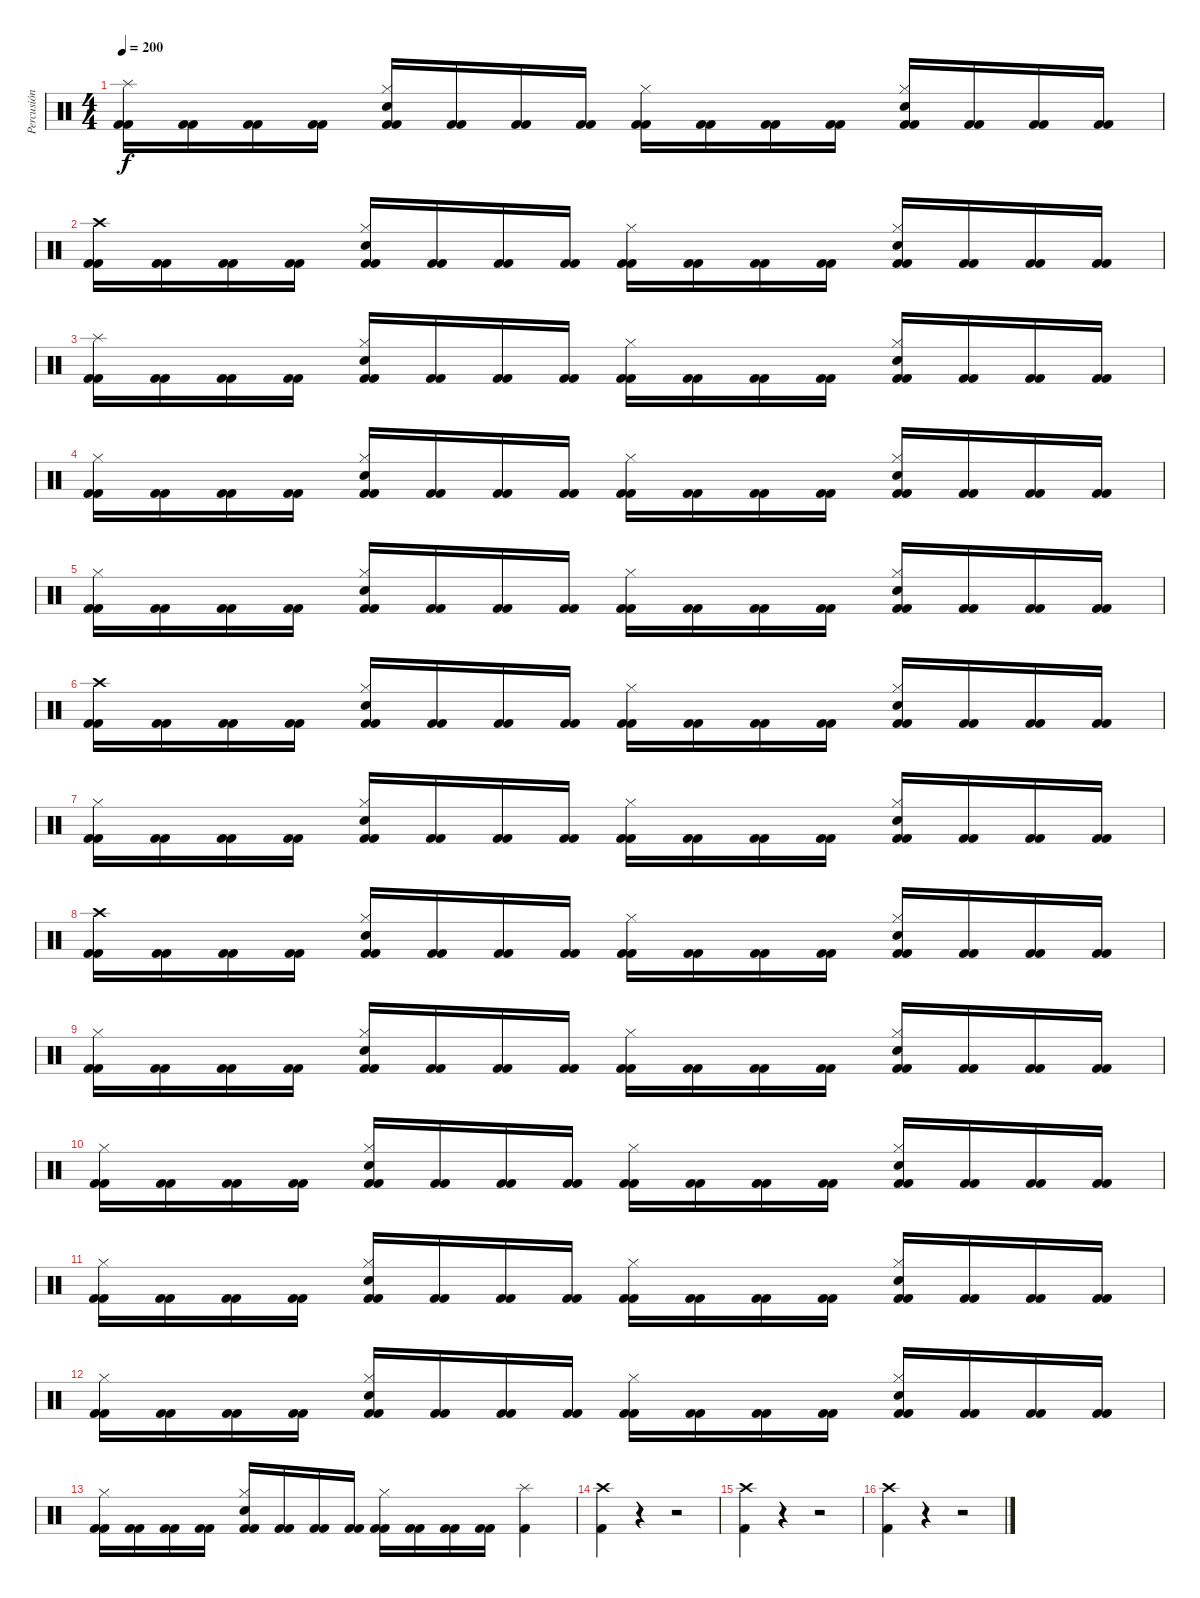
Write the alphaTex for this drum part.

\track ("Percusión" "Percusión") {instrument percussion}
\staff {score}
\articulation defaults
\ts (4 4)
\tempo 200
\clef neutral
\ks c
("Splash (hit)" "Kick (hit) 2" "Kick (hit) 2").16{dy f} ("Kick (hit) 2" "Kick (hit) 2").16 ("Kick (hit) 2" "Kick (hit) 2").16 ("Kick (hit) 2" "Kick (hit) 2").16 ("Hi-Hat (closed)" "Snare (hit) 2" "Kick (hit) 2" "Kick (hit) 2").16 ("Kick (hit) 2" "Kick (hit) 2").16 ("Kick (hit) 2" "Kick (hit) 2").16 ("Kick (hit) 2" "Kick (hit) 2").16 ("Hi-Hat (closed)" "Kick (hit) 2" "Kick (hit) 2").16 ("Kick (hit) 2" "Kick (hit) 2").16 ("Kick (hit) 2" "Kick (hit) 2").16 ("Kick (hit) 2" "Kick (hit) 2").16 ("Hi-Hat (closed)" "Snare (hit) 2" "Kick (hit) 2" "Kick (hit) 2").16 ("Kick (hit) 2" "Kick (hit) 2").16 ("Kick (hit) 2" "Kick (hit) 2").16 ("Kick (hit) 2" "Kick (hit) 2").16 |
("Crash high (hit)" "Kick (hit) 2" "Kick (hit) 2").16 ("Kick (hit) 2" "Kick (hit) 2").16 ("Kick (hit) 2" "Kick (hit) 2").16 ("Kick (hit) 2" "Kick (hit) 2").16 ("Hi-Hat (closed)" "Snare (hit) 2" "Kick (hit) 2" "Kick (hit) 2").16 ("Kick (hit) 2" "Kick (hit) 2").16 ("Kick (hit) 2" "Kick (hit) 2").16 ("Kick (hit) 2" "Kick (hit) 2").16 ("Hi-Hat (closed)" "Kick (hit) 2" "Kick (hit) 2").16 ("Kick (hit) 2" "Kick (hit) 2").16 ("Kick (hit) 2" "Kick (hit) 2").16 ("Kick (hit) 2" "Kick (hit) 2").16 ("Hi-Hat (closed)" "Snare (hit) 2" "Kick (hit) 2" "Kick (hit) 2").16 ("Kick (hit) 2" "Kick (hit) 2").16 ("Kick (hit) 2" "Kick (hit) 2").16 ("Kick (hit) 2" "Kick (hit) 2").16 |
("Splash (hit)" "Kick (hit) 2" "Kick (hit) 2").16 ("Kick (hit) 2" "Kick (hit) 2").16 ("Kick (hit) 2" "Kick (hit) 2").16 ("Kick (hit) 2" "Kick (hit) 2").16 ("Hi-Hat (closed)" "Snare (hit) 2" "Kick (hit) 2" "Kick (hit) 2").16 ("Kick (hit) 2" "Kick (hit) 2").16 ("Kick (hit) 2" "Kick (hit) 2").16 ("Kick (hit) 2" "Kick (hit) 2").16 ("Hi-Hat (closed)" "Kick (hit) 2" "Kick (hit) 2").16 ("Kick (hit) 2" "Kick (hit) 2").16 ("Kick (hit) 2" "Kick (hit) 2").16 ("Kick (hit) 2" "Kick (hit) 2").16 ("Hi-Hat (closed)" "Snare (hit) 2" "Kick (hit) 2" "Kick (hit) 2").16 ("Kick (hit) 2" "Kick (hit) 2").16 ("Kick (hit) 2" "Kick (hit) 2").16 ("Kick (hit) 2" "Kick (hit) 2").16 |
("Hi-Hat (closed)" "Kick (hit) 2" "Kick (hit) 2").16 ("Kick (hit) 2" "Kick (hit) 2").16 ("Kick (hit) 2" "Kick (hit) 2").16 ("Kick (hit) 2" "Kick (hit) 2").16 ("Hi-Hat (closed)" "Snare (hit) 2" "Kick (hit) 2" "Kick (hit) 2").16 ("Kick (hit) 2" "Kick (hit) 2").16 ("Kick (hit) 2" "Kick (hit) 2").16 ("Kick (hit) 2" "Kick (hit) 2").16 ("Hi-Hat (closed)" "Kick (hit) 2" "Kick (hit) 2").16 ("Kick (hit) 2" "Kick (hit) 2").16 ("Kick (hit) 2" "Kick (hit) 2").16 ("Kick (hit) 2" "Kick (hit) 2").16 ("Hi-Hat (closed)" "Snare (hit) 2" "Kick (hit) 2" "Kick (hit) 2").16 ("Kick (hit) 2" "Kick (hit) 2").16 ("Kick (hit) 2" "Kick (hit) 2").16 ("Kick (hit) 2" "Kick (hit) 2").16 |
("Hi-Hat (closed)" "Kick (hit) 2" "Kick (hit) 2").16 ("Kick (hit) 2" "Kick (hit) 2").16 ("Kick (hit) 2" "Kick (hit) 2").16 ("Kick (hit) 2" "Kick (hit) 2").16 ("Hi-Hat (closed)" "Snare (hit) 2" "Kick (hit) 2" "Kick (hit) 2").16 ("Kick (hit) 2" "Kick (hit) 2").16 ("Kick (hit) 2" "Kick (hit) 2").16 ("Kick (hit) 2" "Kick (hit) 2").16 ("Hi-Hat (closed)" "Kick (hit) 2" "Kick (hit) 2").16 ("Kick (hit) 2" "Kick (hit) 2").16 ("Kick (hit) 2" "Kick (hit) 2").16 ("Kick (hit) 2" "Kick (hit) 2").16 ("Hi-Hat (closed)" "Snare (hit) 2" "Kick (hit) 2" "Kick (hit) 2").16 ("Kick (hit) 2" "Kick (hit) 2").16 ("Kick (hit) 2" "Kick (hit) 2").16 ("Kick (hit) 2" "Kick (hit) 2").16 |
("Crash high (hit)" "Kick (hit) 2" "Kick (hit) 2").16 ("Kick (hit) 2" "Kick (hit) 2").16 ("Kick (hit) 2" "Kick (hit) 2").16 ("Kick (hit) 2" "Kick (hit) 2").16 ("Hi-Hat (closed)" "Snare (hit) 2" "Kick (hit) 2" "Kick (hit) 2").16 ("Kick (hit) 2" "Kick (hit) 2").16 ("Kick (hit) 2" "Kick (hit) 2").16 ("Kick (hit) 2" "Kick (hit) 2").16 ("Hi-Hat (closed)" "Kick (hit) 2" "Kick (hit) 2").16 ("Kick (hit) 2" "Kick (hit) 2").16 ("Kick (hit) 2" "Kick (hit) 2").16 ("Kick (hit) 2" "Kick (hit) 2").16 ("Hi-Hat (closed)" "Snare (hit) 2" "Kick (hit) 2" "Kick (hit) 2").16 ("Kick (hit) 2" "Kick (hit) 2").16 ("Kick (hit) 2" "Kick (hit) 2").16 ("Kick (hit) 2" "Kick (hit) 2").16 |
("Hi-Hat (closed)" "Kick (hit) 2" "Kick (hit) 2").16 ("Kick (hit) 2" "Kick (hit) 2").16 ("Kick (hit) 2" "Kick (hit) 2").16 ("Kick (hit) 2" "Kick (hit) 2").16 ("Hi-Hat (closed)" "Snare (hit) 2" "Kick (hit) 2" "Kick (hit) 2").16 ("Kick (hit) 2" "Kick (hit) 2").16 ("Kick (hit) 2" "Kick (hit) 2").16 ("Kick (hit) 2" "Kick (hit) 2").16 ("Hi-Hat (closed)" "Kick (hit) 2" "Kick (hit) 2").16 ("Kick (hit) 2" "Kick (hit) 2").16 ("Kick (hit) 2" "Kick (hit) 2").16 ("Kick (hit) 2" "Kick (hit) 2").16 ("Hi-Hat (closed)" "Snare (hit) 2" "Kick (hit) 2" "Kick (hit) 2").16 ("Kick (hit) 2" "Kick (hit) 2").16 ("Kick (hit) 2" "Kick (hit) 2").16 ("Kick (hit) 2" "Kick (hit) 2").16 |
("Crash high (hit)" "Kick (hit) 2" "Kick (hit) 2").16 ("Kick (hit) 2" "Kick (hit) 2").16 ("Kick (hit) 2" "Kick (hit) 2").16 ("Kick (hit) 2" "Kick (hit) 2").16 ("Hi-Hat (closed)" "Snare (hit) 2" "Kick (hit) 2" "Kick (hit) 2").16 ("Kick (hit) 2" "Kick (hit) 2").16 ("Kick (hit) 2" "Kick (hit) 2").16 ("Kick (hit) 2" "Kick (hit) 2").16 ("Hi-Hat (closed)" "Kick (hit) 2" "Kick (hit) 2").16 ("Kick (hit) 2" "Kick (hit) 2").16 ("Kick (hit) 2" "Kick (hit) 2").16 ("Kick (hit) 2" "Kick (hit) 2").16 ("Hi-Hat (closed)" "Snare (hit) 2" "Kick (hit) 2" "Kick (hit) 2").16 ("Kick (hit) 2" "Kick (hit) 2").16 ("Kick (hit) 2" "Kick (hit) 2").16 ("Kick (hit) 2" "Kick (hit) 2").16 |
("Hi-Hat (closed)" "Kick (hit) 2" "Kick (hit) 2").16 ("Kick (hit) 2" "Kick (hit) 2").16 ("Kick (hit) 2" "Kick (hit) 2").16 ("Kick (hit) 2" "Kick (hit) 2").16 ("Hi-Hat (closed)" "Snare (hit) 2" "Kick (hit) 2" "Kick (hit) 2").16 ("Kick (hit) 2" "Kick (hit) 2").16 ("Kick (hit) 2" "Kick (hit) 2").16 ("Kick (hit) 2" "Kick (hit) 2").16 ("Hi-Hat (closed)" "Kick (hit) 2" "Kick (hit) 2").16 ("Kick (hit) 2" "Kick (hit) 2").16 ("Kick (hit) 2" "Kick (hit) 2").16 ("Kick (hit) 2" "Kick (hit) 2").16 ("Hi-Hat (closed)" "Snare (hit) 2" "Kick (hit) 2" "Kick (hit) 2").16 ("Kick (hit) 2" "Kick (hit) 2").16 ("Kick (hit) 2" "Kick (hit) 2").16 ("Kick (hit) 2" "Kick (hit) 2").16 |
("Hi-Hat (closed)" "Kick (hit) 2" "Kick (hit) 2").16 ("Kick (hit) 2" "Kick (hit) 2").16 ("Kick (hit) 2" "Kick (hit) 2").16 ("Kick (hit) 2" "Kick (hit) 2").16 ("Hi-Hat (closed)" "Snare (hit) 2" "Kick (hit) 2" "Kick (hit) 2").16 ("Kick (hit) 2" "Kick (hit) 2").16 ("Kick (hit) 2" "Kick (hit) 2").16 ("Kick (hit) 2" "Kick (hit) 2").16 ("Hi-Hat (closed)" "Kick (hit) 2" "Kick (hit) 2").16 ("Kick (hit) 2" "Kick (hit) 2").16 ("Kick (hit) 2" "Kick (hit) 2").16 ("Kick (hit) 2" "Kick (hit) 2").16 ("Hi-Hat (closed)" "Snare (hit) 2" "Kick (hit) 2" "Kick (hit) 2").16 ("Kick (hit) 2" "Kick (hit) 2").16 ("Kick (hit) 2" "Kick (hit) 2").16 ("Kick (hit) 2" "Kick (hit) 2").16 |
("Hi-Hat (closed)" "Kick (hit) 2" "Kick (hit) 2").16 ("Kick (hit) 2" "Kick (hit) 2").16 ("Kick (hit) 2" "Kick (hit) 2").16 ("Kick (hit) 2" "Kick (hit) 2").16 ("Hi-Hat (closed)" "Snare (hit) 2" "Kick (hit) 2" "Kick (hit) 2").16 ("Kick (hit) 2" "Kick (hit) 2").16 ("Kick (hit) 2" "Kick (hit) 2").16 ("Kick (hit) 2" "Kick (hit) 2").16 ("Hi-Hat (closed)" "Kick (hit) 2" "Kick (hit) 2").16 ("Kick (hit) 2" "Kick (hit) 2").16 ("Kick (hit) 2" "Kick (hit) 2").16 ("Kick (hit) 2" "Kick (hit) 2").16 ("Hi-Hat (closed)" "Snare (hit) 2" "Kick (hit) 2" "Kick (hit) 2").16 ("Kick (hit) 2" "Kick (hit) 2").16 ("Kick (hit) 2" "Kick (hit) 2").16 ("Kick (hit) 2" "Kick (hit) 2").16 |
("Hi-Hat (closed)" "Kick (hit) 2" "Kick (hit) 2").16 ("Kick (hit) 2" "Kick (hit) 2").16 ("Kick (hit) 2" "Kick (hit) 2").16 ("Kick (hit) 2" "Kick (hit) 2").16 ("Hi-Hat (closed)" "Snare (hit) 2" "Kick (hit) 2" "Kick (hit) 2").16 ("Kick (hit) 2" "Kick (hit) 2").16 ("Kick (hit) 2" "Kick (hit) 2").16 ("Kick (hit) 2" "Kick (hit) 2").16 ("Hi-Hat (closed)" "Kick (hit) 2" "Kick (hit) 2").16 ("Kick (hit) 2" "Kick (hit) 2").16 ("Kick (hit) 2" "Kick (hit) 2").16 ("Kick (hit) 2" "Kick (hit) 2").16 ("Hi-Hat (closed)" "Snare (hit) 2" "Kick (hit) 2" "Kick (hit) 2").16 ("Kick (hit) 2" "Kick (hit) 2").16 ("Kick (hit) 2" "Kick (hit) 2").16 ("Kick (hit) 2" "Kick (hit) 2").16 |
("Hi-Hat (closed)" "Kick (hit) 2" "Kick (hit) 2").16 ("Kick (hit) 2" "Kick (hit) 2").16 ("Kick (hit) 2" "Kick (hit) 2").16 ("Kick (hit) 2" "Kick (hit) 2").16 ("Hi-Hat (closed)" "Snare (hit) 2" "Kick (hit) 2" "Kick (hit) 2").16 ("Kick (hit) 2" "Kick (hit) 2").16 ("Kick (hit) 2" "Kick (hit) 2").16 ("Kick (hit) 2" "Kick (hit) 2").16 ("Hi-Hat (closed)" "Kick (hit) 2" "Kick (hit) 2").16 ("Kick (hit) 2" "Kick (hit) 2").16 ("Kick (hit) 2" "Kick (hit) 2").16 ("Kick (hit) 2" "Kick (hit) 2").16 ("Splash (hit)" "Kick (hit) 2").4 |
("Crash high (hit)" "Kick (hit) 2").4 r.4 r.2 |
("Crash high (hit)" "Kick (hit) 2").4 r.4 r.2 |
("Crash high (hit)" "Kick (hit) 2").4 r.4 r.2
